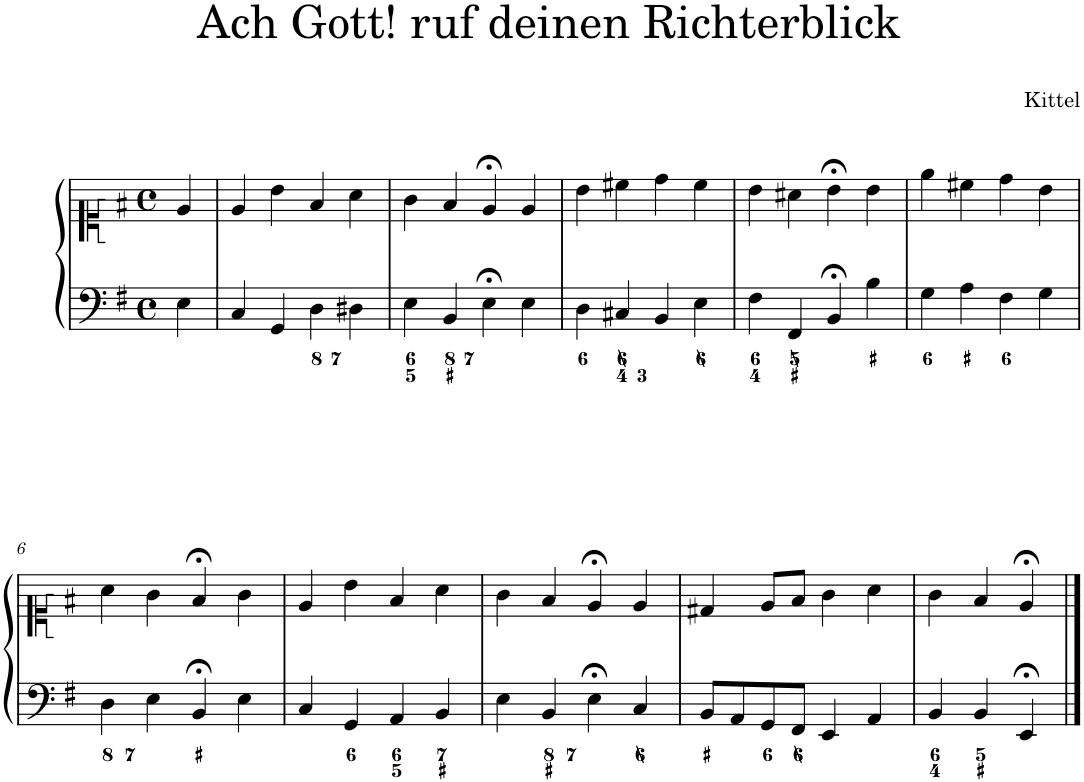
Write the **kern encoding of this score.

**kern	**kern
*part1	*part1
*staff2	*staff1
*I"Piano	*
*I'Pno.	*
*clefF4	*clefC1
*k[f#]	*k[f#]
*M4/4	*M4/4
*met(c)	*met(c)
=	=
4E\	4e/
=1	=1
4C/	4e/
4GG/	4b\
4D\	4f#/
4D#X\	4a\
=2	=2
4E\	4g\
4BB/	4f#/
4E;<\	4e;</
4E\	4e/
=3	=3
4D\	4b\
4C#X/	4cc#X\
4BB/	4dd\
4E\	4cc#\
=4	=4
4F#\	4b\
4FF#/	4a#X\
4BB;</	4b;<\
4B\	4b\
=5	=5
4G\	4ee\
4A\	4cc#X\
4F#\	4dd\
4G\	4b\
!!LO:LB:g=z
=6	=6
4D\	4a\
4E\	4g\
4BB;</	4f#;</
4E\	4g\
=7	=7
4C/	4e/
4GG/	4b\
4AA/	4f#/
4BB/	4a\
=8	=8
4E\	4g\
4BB/	4f#/
4E;<\	4e;</
4C/	4e/
=9	=9
8BB/L	4d#X/
8AA/	.
8GG/	8e/L
8FF#/J	8f#/J
4EE/	4g\
4AA/	4a\
=10	=10
4BB/	4g\
4BB/	4f#/
4EE;</	4e;</
==	==
*-	*-
